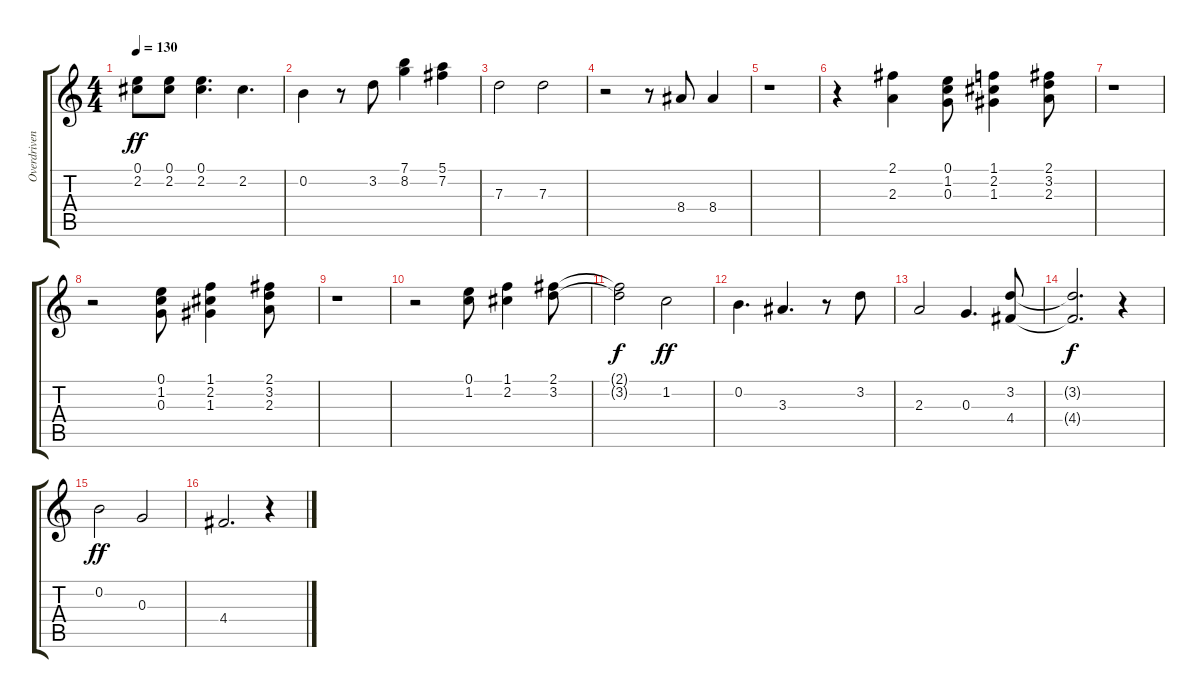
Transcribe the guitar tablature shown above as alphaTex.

\track ("Overdriven Guitar" "Overdriven") {instrument distortionguitar}
\staff {score tabs}
\tuning (E4 B3 G3 D3 A2 E2) {hide}
\ts (4 4)
\tempo 130
\clef g2
\ks c
(0.1 2.2).8{dy ff} (0.1 2.2).8 (0.1 2.2).4{d} 2.2.4{d} |
0.2.4 r.8 3.2.8 (7.1 8.2).4 (5.1 7.2).4 |
7.3.2 7.3.2 |
r.2 r.8 8.4.8 8.4.4 |
r.1 |
r.4 (2.1 2.3).4 (0.1 1.2 0.3).8 (1.1 2.2 1.3).4 (2.1 3.2 2.3).8 |
r.1 |
r.2 (0.1 1.2 0.3).8 (1.1 2.2 1.3).4 (2.1 3.2 2.3).8 |
r.1 |
r.2 (0.1 1.2).8 (1.1 2.2).4 (2.1 3.2).8 |
(2.1{t} 3.2{t}).2{dy f} 1.2.2{dy ff} |
0.2.4{d} 3.3.4{d} r.8 3.2.8 |
2.3.2 0.3.4{d} (3.2 4.4).8 |
(3.2{t} 4.4{t}).2{d dy f} r.4 |
0.2.2{dy ff} 0.3.2 |
4.4.2{d} r.4
